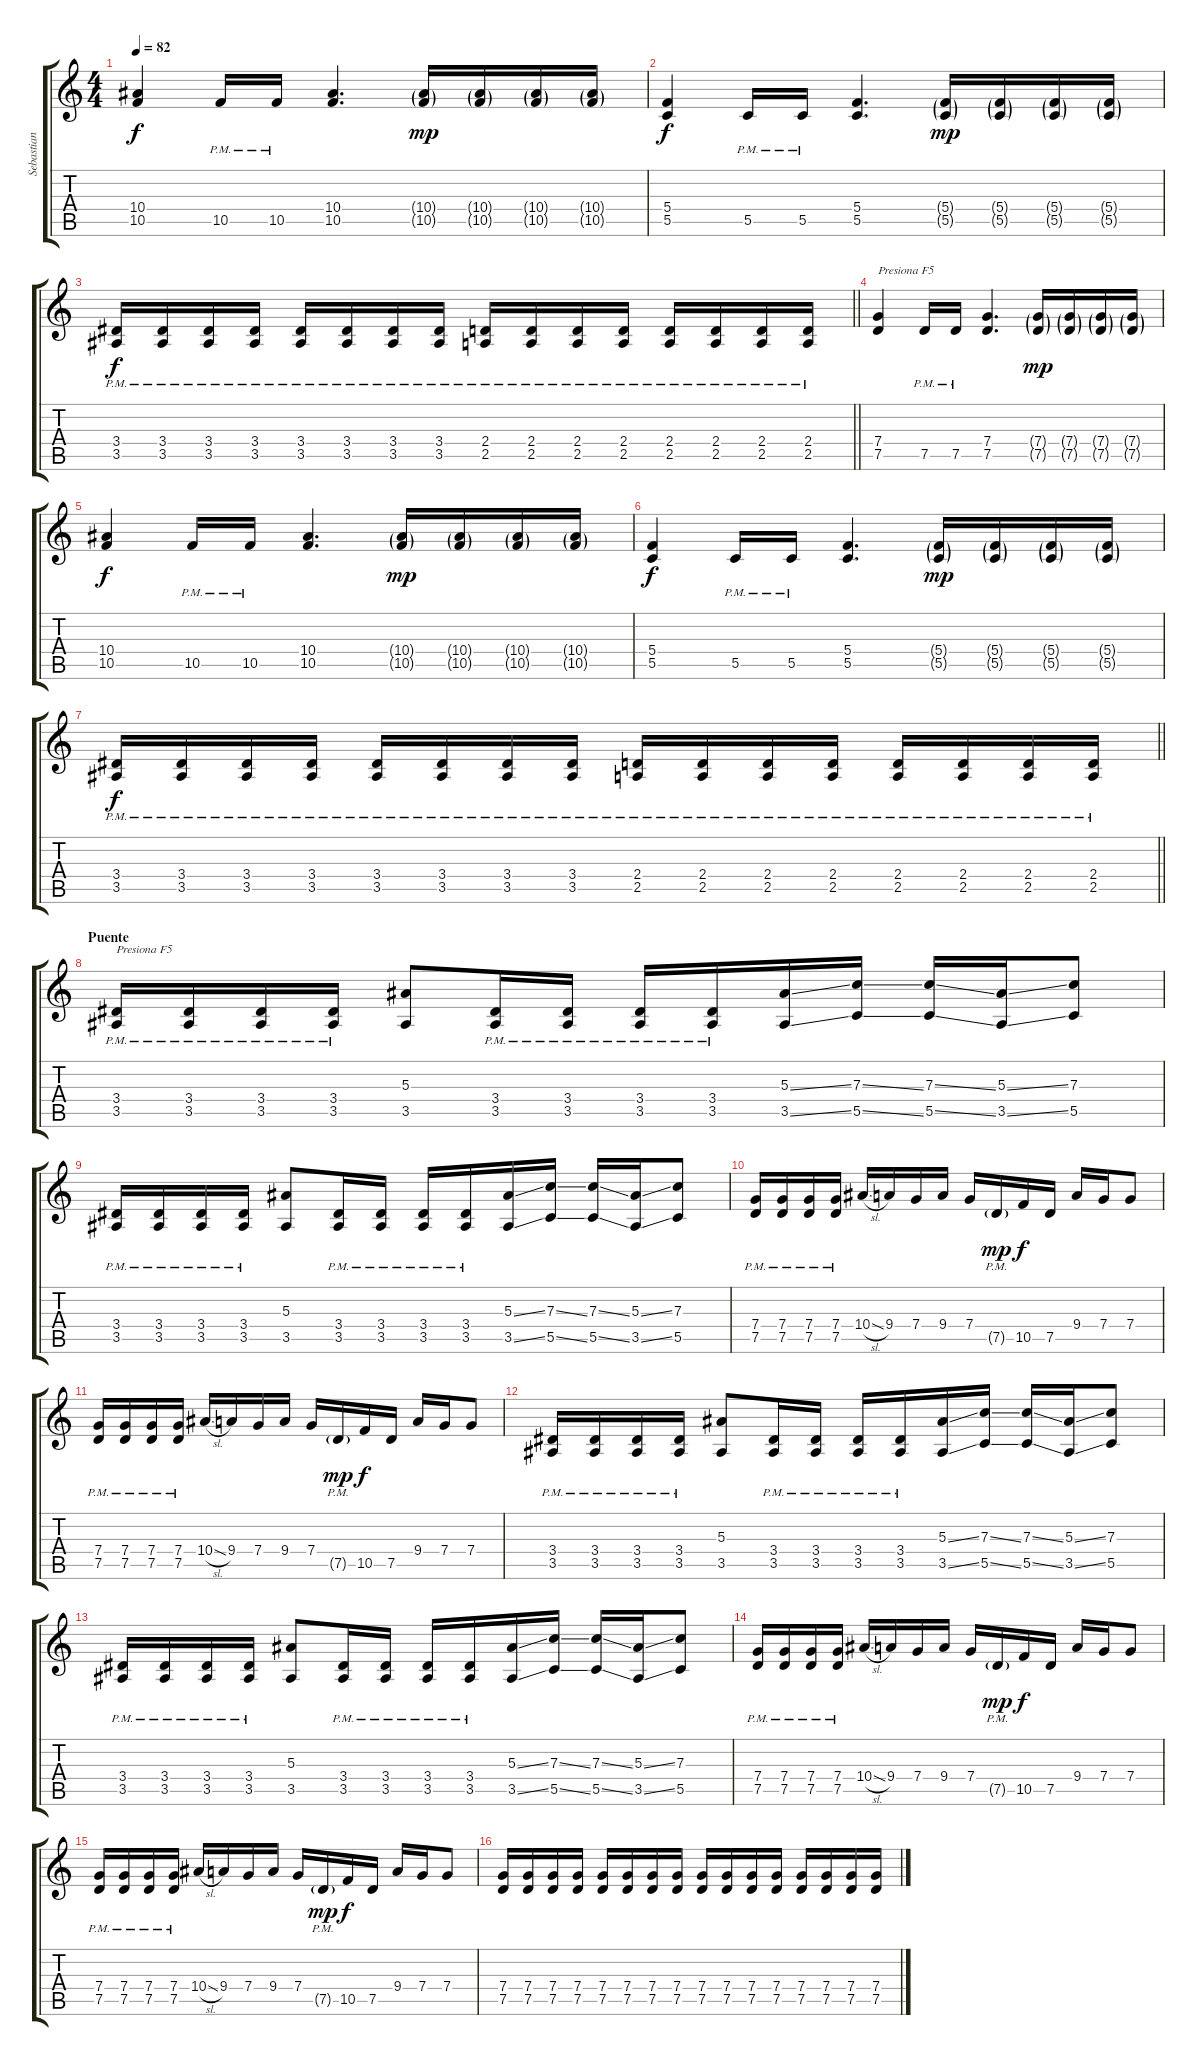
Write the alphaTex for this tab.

\track ("Sebastian" "Sebastian") {instrument distortionguitar}
\staff {score tabs}
\tuning (D4 A3 F3 C3 G2 D2) {hide}
\ts (4 4)
\tempo 82
\clef g2
\ks c
(10.4 10.5).4{dy f} 10.5{pm}.16 10.5{pm}.16 (10.4 10.5).4{d} (10.4{g} 10.5{g}).16{dy mp} (10.4{g} 10.5{g}).16 (10.4{g} 10.5{g}).16 (10.4{g} 10.5{g}).16 |
(5.4 5.5).4{dy f} 5.5{pm}.16 5.5{pm}.16 (5.4 5.5).4{d} (5.4{g} 5.5{g}).16{dy mp} (5.4{g} 5.5{g}).16 (5.4{g} 5.5{g}).16 (5.4{g} 5.5{g}).16 |
\barLineRight lightlight
(3.4{pm} 3.5{pm}).16{dy f} (3.4{pm} 3.5{pm}).16 (3.4{pm} 3.5{pm}).16 (3.4{pm} 3.5{pm}).16 (3.4{pm} 3.5{pm}).16 (3.4{pm} 3.5{pm}).16 (3.4{pm} 3.5{pm}).16 (3.4{pm} 3.5{pm}).16 (2.4{pm} 2.5{pm}).16 (2.4{pm} 2.5{pm}).16 (2.4 2.5{pm}).16 (2.4{pm} 2.5{pm}).16 (2.4{pm} 2.5{pm}).16 (2.4{pm} 2.5{pm}).16 (2.4{pm} 2.5{pm}).16 (2.4{pm} 2.5{pm}).16 |
(7.4 7.5).4{txt "Presiona F5"} 7.5{pm}.16 7.5{pm}.16 (7.4 7.5).4{d} (7.4{g} 7.5{g}).16{dy mp} (7.4{g} 7.5{g}).16 (7.4{g} 7.5{g}).16 (7.4{g} 7.5{g}).16 |
(10.4 10.5).4{dy f} 10.5{pm}.16 10.5{pm}.16 (10.4 10.5).4{d} (10.4{g} 10.5{g}).16{dy mp} (10.4{g} 10.5{g}).16 (10.4{g} 10.5{g}).16 (10.4{g} 10.5{g}).16 |
(5.4 5.5).4{dy f} 5.5{pm}.16 5.5{pm}.16 (5.4 5.5).4{d} (5.4{g} 5.5{g}).16{dy mp} (5.4{g} 5.5{g}).16 (5.4{g} 5.5{g}).16 (5.4{g} 5.5{g}).16 |
\barLineRight lightlight
(3.4{pm} 3.5{pm}).16{dy f} (3.4{pm} 3.5{pm}).16 (3.4{pm} 3.5{pm}).16 (3.4{pm} 3.5{pm}).16 (3.4{pm} 3.5{pm}).16 (3.4{pm} 3.5{pm}).16 (3.4{pm} 3.5{pm}).16 (3.4{pm} 3.5{pm}).16 (2.4{pm} 2.5{pm}).16 (2.4{pm} 2.5{pm}).16 (2.4 2.5{pm}).16 (2.4{pm} 2.5{pm}).16 (2.4{pm} 2.5{pm}).16 (2.4{pm} 2.5{pm}).16 (2.4{pm} 2.5{pm}).16 (2.4{pm} 2.5{pm}).16 |
\section ("" "Puente")
(3.4{pm} 3.5{pm}).16{txt "Presiona F5" volume 11} (3.4{pm} 3.5{pm}).16 (3.4{pm} 3.5{pm}).16 (3.4{pm} 3.5{pm}).16 (5.3 3.5).8 (3.4{pm} 3.5{pm}).16 (3.4{pm} 3.5{pm}).16 (3.4{pm} 3.5{pm}).16 (3.4{pm} 3.5{pm}).16 (5.3{ss} 3.5{ss}).16 (7.3{ss} 5.5{ss}).16 (7.3{ss} 5.5{ss}).16 (5.3{ss} 3.5{ss}).16 (7.3 5.5).8 |
(3.4{pm} 3.5{pm}).16 (3.4{pm} 3.5{pm}).16 (3.4{pm} 3.5{pm}).16 (3.4{pm} 3.5{pm}).16 (5.3 3.5).8 (3.4{pm} 3.5{pm}).16 (3.4{pm} 3.5{pm}).16 (3.4{pm} 3.5{pm}).16 (3.4{pm} 3.5{pm}).16 (5.3{ss} 3.5{ss}).16 (7.3{ss} 5.5{ss}).16 (7.3{ss} 5.5{ss}).16 (5.3{ss} 3.5{ss}).16 (7.3 5.5).8 |
(7.4{pm} 7.5{pm}).16 (7.4{pm} 7.5{pm}).16 (7.4{pm} 7.5{pm}).16 (7.4{pm} 7.5{pm}).16 10.4{sl}.16 9.4.16 7.4.16 9.4.16 7.4.16 7.5{g pm}.16{dy mp} 10.5.16{dy f} 7.5.16 9.4.16 7.4.16 7.4.8 |
(7.4{pm} 7.5{pm}).16 (7.4{pm} 7.5{pm}).16 (7.4{pm} 7.5{pm}).16 (7.4{pm} 7.5{pm}).16 10.4{sl}.16 9.4.16 7.4.16 9.4.16 7.4.16 7.5{g pm}.16{dy mp} 10.5.16{dy f} 7.5.16 9.4.16 7.4.16 7.4.8 |
(3.4{pm} 3.5{pm}).16 (3.4{pm} 3.5{pm}).16 (3.4{pm} 3.5{pm}).16 (3.4{pm} 3.5{pm}).16 (5.3 3.5).8 (3.4{pm} 3.5{pm}).16 (3.4{pm} 3.5{pm}).16 (3.4{pm} 3.5{pm}).16 (3.4{pm} 3.5{pm}).16 (5.3{ss} 3.5{ss}).16 (7.3{ss} 5.5{ss}).16 (7.3{ss} 5.5{ss}).16 (5.3{ss} 3.5{ss}).16 (7.3 5.5).8 |
(3.4{pm} 3.5{pm}).16 (3.4{pm} 3.5{pm}).16 (3.4{pm} 3.5{pm}).16 (3.4{pm} 3.5{pm}).16 (5.3 3.5).8 (3.4{pm} 3.5{pm}).16 (3.4{pm} 3.5{pm}).16 (3.4{pm} 3.5{pm}).16 (3.4{pm} 3.5{pm}).16 (5.3{ss} 3.5{ss}).16 (7.3{ss} 5.5{ss}).16 (7.3{ss} 5.5{ss}).16 (5.3{ss} 3.5{ss}).16 (7.3 5.5).8 |
(7.4{pm} 7.5{pm}).16 (7.4{pm} 7.5{pm}).16 (7.4{pm} 7.5{pm}).16 (7.4{pm} 7.5{pm}).16 10.4{sl}.16 9.4.16 7.4.16 9.4.16 7.4.16 7.5{g pm}.16{dy mp} 10.5.16{dy f} 7.5.16 9.4.16 7.4.16 7.4.8 |
(7.4{pm} 7.5{pm}).16 (7.4{pm} 7.5{pm}).16 (7.4{pm} 7.5{pm}).16 (7.4{pm} 7.5{pm}).16 10.4{sl}.16 9.4.16 7.4.16 9.4.16 7.4.16 7.5{g pm}.16{dy mp} 10.5.16{dy f} 7.5.16 9.4.16 7.4.16 7.4.8 |
(7.4 7.5).16 (7.4 7.5).16 (7.4 7.5).16 (7.4 7.5).16 (7.4 7.5).16 (7.4 7.5).16 (7.4 7.5).16 (7.4 7.5).16 (7.4 7.5).16 (7.4 7.5).16 (7.4 7.5).16 (7.4 7.5).16 (7.4 7.5).16 (7.4 7.5).16 (7.4 7.5).16 (7.4 7.5).16
